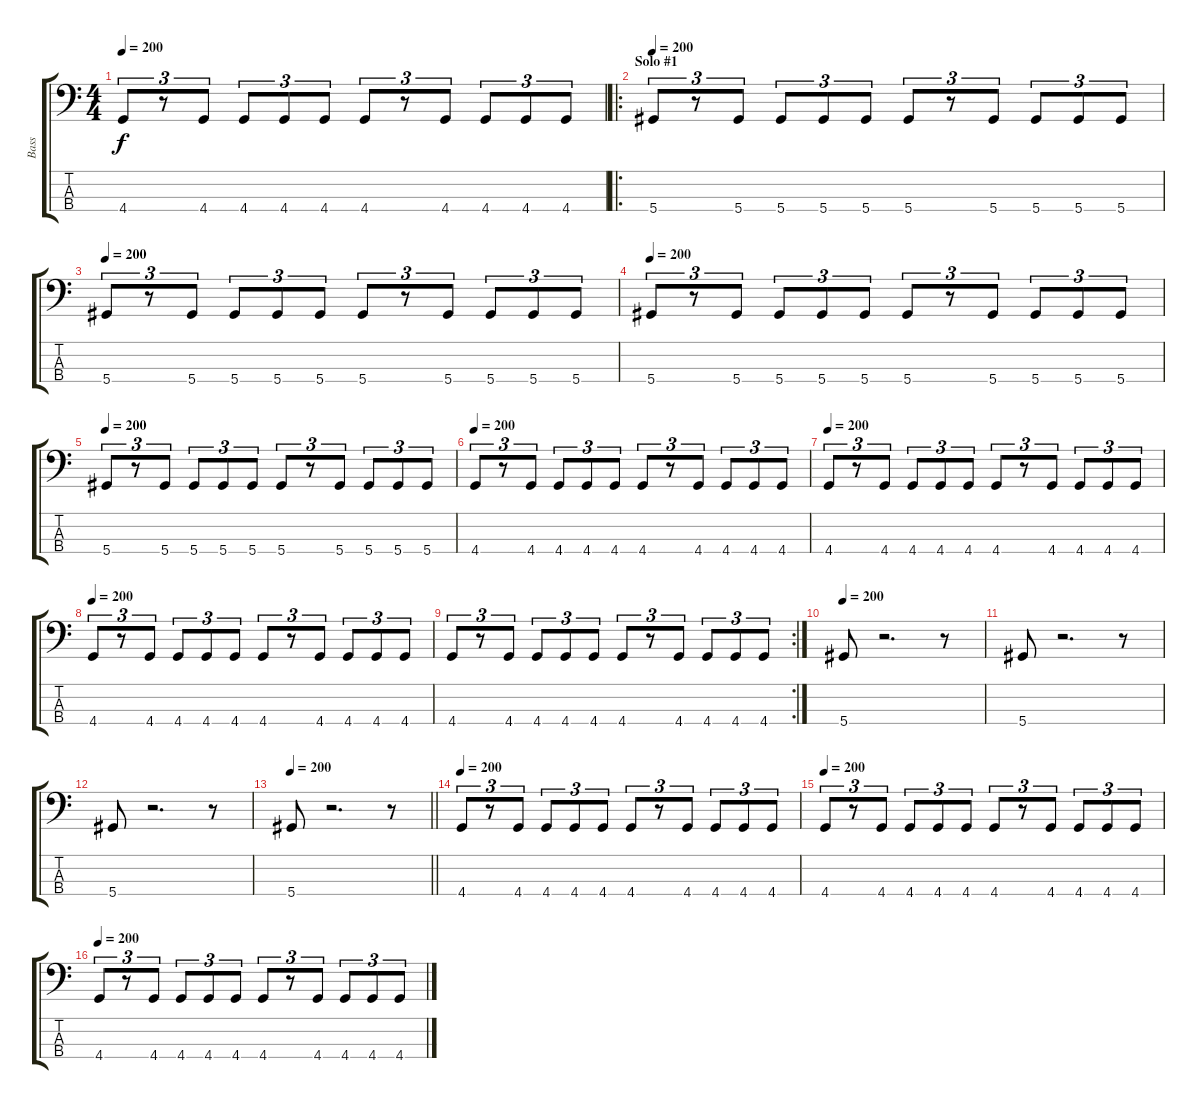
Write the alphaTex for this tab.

\track ("Bass" "Bass") {instrument electricbasspick}
\staff {score tabs}
\tuning (Gb2 Db2 Ab1 Eb1) {hide}
\ts (4 4)
\tempo 200
\clef f4
\ks c
4.4.8{tu (3 2) dy f} r.8{tu (3 2)} 4.4.8{tu (3 2)} 4.4.8{tu (3 2)} 4.4.8{tu (3 2)} 4.4.8{tu (3 2)} 4.4.8{tu (3 2)} r.8{tu (3 2)} 4.4.8{tu (3 2)} 4.4.8{tu (3 2)} 4.4.8{tu (3 2)} 4.4.8{tu (3 2)} |
\ro
\section ("" "Solo #1")
\tempo 200
5.4.8{tu (3 2)} r.8{tu (3 2)} 5.4.8{tu (3 2)} 5.4.8{tu (3 2)} 5.4.8{tu (3 2)} 5.4.8{tu (3 2)} 5.4.8{tu (3 2)} r.8{tu (3 2)} 5.4.8{tu (3 2)} 5.4.8{tu (3 2)} 5.4.8{tu (3 2)} 5.4.8{tu (3 2)} |
\tempo 200
5.4.8{tu (3 2)} r.8{tu (3 2)} 5.4.8{tu (3 2)} 5.4.8{tu (3 2)} 5.4.8{tu (3 2)} 5.4.8{tu (3 2)} 5.4.8{tu (3 2)} r.8{tu (3 2)} 5.4.8{tu (3 2)} 5.4.8{tu (3 2)} 5.4.8{tu (3 2)} 5.4.8{tu (3 2)} |
\tempo 200
5.4.8{tu (3 2)} r.8{tu (3 2)} 5.4.8{tu (3 2)} 5.4.8{tu (3 2)} 5.4.8{tu (3 2)} 5.4.8{tu (3 2)} 5.4.8{tu (3 2)} r.8{tu (3 2)} 5.4.8{tu (3 2)} 5.4.8{tu (3 2)} 5.4.8{tu (3 2)} 5.4.8{tu (3 2)} |
\tempo 200
5.4.8{tu (3 2)} r.8{tu (3 2)} 5.4.8{tu (3 2)} 5.4.8{tu (3 2)} 5.4.8{tu (3 2)} 5.4.8{tu (3 2)} 5.4.8{tu (3 2)} r.8{tu (3 2)} 5.4.8{tu (3 2)} 5.4.8{tu (3 2)} 5.4.8{tu (3 2)} 5.4.8{tu (3 2)} |
\tempo 200
4.4.8{tu (3 2)} r.8{tu (3 2)} 4.4.8{tu (3 2)} 4.4.8{tu (3 2)} 4.4.8{tu (3 2)} 4.4.8{tu (3 2)} 4.4.8{tu (3 2)} r.8{tu (3 2)} 4.4.8{tu (3 2)} 4.4.8{tu (3 2)} 4.4.8{tu (3 2)} 4.4.8{tu (3 2)} |
\tempo 200
4.4.8{tu (3 2)} r.8{tu (3 2)} 4.4.8{tu (3 2)} 4.4.8{tu (3 2)} 4.4.8{tu (3 2)} 4.4.8{tu (3 2)} 4.4.8{tu (3 2)} r.8{tu (3 2)} 4.4.8{tu (3 2)} 4.4.8{tu (3 2)} 4.4.8{tu (3 2)} 4.4.8{tu (3 2)} |
\tempo 200
4.4.8{tu (3 2)} r.8{tu (3 2)} 4.4.8{tu (3 2)} 4.4.8{tu (3 2)} 4.4.8{tu (3 2)} 4.4.8{tu (3 2)} 4.4.8{tu (3 2)} r.8{tu (3 2)} 4.4.8{tu (3 2)} 4.4.8{tu (3 2)} 4.4.8{tu (3 2)} 4.4.8{tu (3 2)} |
\rc 2
4.4.8{tu (3 2)} r.8{tu (3 2)} 4.4.8{tu (3 2)} 4.4.8{tu (3 2)} 4.4.8{tu (3 2)} 4.4.8{tu (3 2)} 4.4.8{tu (3 2)} r.8{tu (3 2)} 4.4.8{tu (3 2)} 4.4.8{tu (3 2)} 4.4.8{tu (3 2)} 4.4.8{tu (3 2)} |
\tempo 200
5.4.8 r.2{d} r.8 |
5.4.8 r.2{d} r.8 |
5.4.8 r.2{d} r.8 |
\tempo 200
\barLineRight lightlight
5.4.8 r.2{d} r.8 |
\tempo 200
4.4.8{tu (3 2)} r.8{tu (3 2)} 4.4.8{tu (3 2)} 4.4.8{tu (3 2)} 4.4.8{tu (3 2)} 4.4.8{tu (3 2)} 4.4.8{tu (3 2)} r.8{tu (3 2)} 4.4.8{tu (3 2)} 4.4.8{tu (3 2)} 4.4.8{tu (3 2)} 4.4.8{tu (3 2)} |
\tempo 200
4.4.8{tu (3 2)} r.8{tu (3 2)} 4.4.8{tu (3 2)} 4.4.8{tu (3 2)} 4.4.8{tu (3 2)} 4.4.8{tu (3 2)} 4.4.8{tu (3 2)} r.8{tu (3 2)} 4.4.8{tu (3 2)} 4.4.8{tu (3 2)} 4.4.8{tu (3 2)} 4.4.8{tu (3 2)} |
\tempo 200
4.4.8{tu (3 2)} r.8{tu (3 2)} 4.4.8{tu (3 2)} 4.4.8{tu (3 2)} 4.4.8{tu (3 2)} 4.4.8{tu (3 2)} 4.4.8{tu (3 2)} r.8{tu (3 2)} 4.4.8{tu (3 2)} 4.4.8{tu (3 2)} 4.4.8{tu (3 2)} 4.4.8{tu (3 2)}
